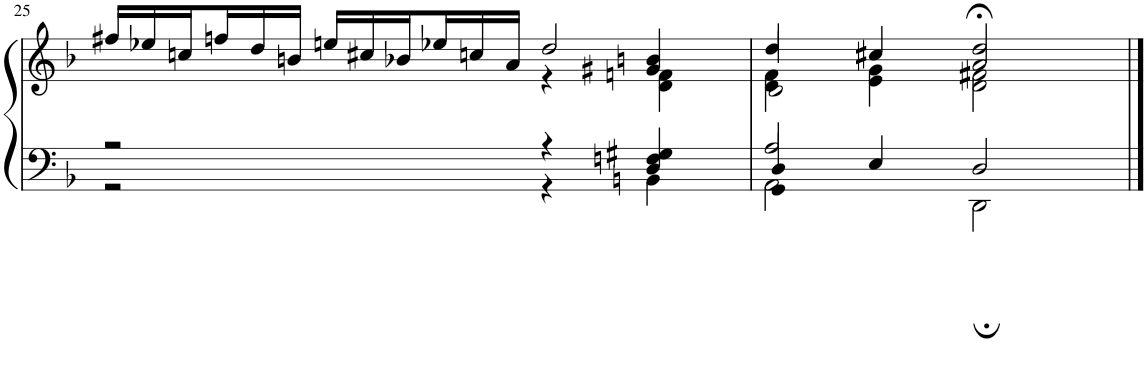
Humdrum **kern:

**kern	**kern
*part1	*part1
*staff2	*staff1
*I"Piano	*
*I'Pno	*
!!LO:PB:g=z
*clefF4	*clefG2
*k[b-]	*k[b-]
*M4/4	*M4/4
*met(c)	*met(c)
=25	=25
*^	*
*	*	*Xtuplet
*	*	*^
*	*	*	*^
2r	2r	24ff#X/LL	2ryy	2.ryy
.	.	24ee-X/	.	.
.	.	24ccn/	.	.
.	.	24ffn/	.	.
.	.	24dd/	.	.
.	.	24bn/JJ	.	.
.	.	24een/LL	.	.
.	.	24cc#X/	.	.
.	.	24b-X/	.	.
.	.	24ee-X/	.	.
.	.	24ccn/	.	.
.	.	24a/JJ	.	.
4r	4r	2dd/	4r	.
4D/ 4Fn/ 4G#X/	4BBn\	.	4d\ 4fn\	4g#X/ 4bn/
=26	=26	=26	=26	=26
*	*^	*	*	*
2A/	2AA\	4D/ 4F/	4dd/	4d\ 4f\	2a/
.	.	4E/	4cc#X/	4e\ 4g\	.
2D/	2DD;\	2ryy	2a/;< 2dd/;<	2d\ 2f#X\	2ryy
*v	*v	*v	*	*	*
*	*v	*v	*v
==	==
*-	*-
